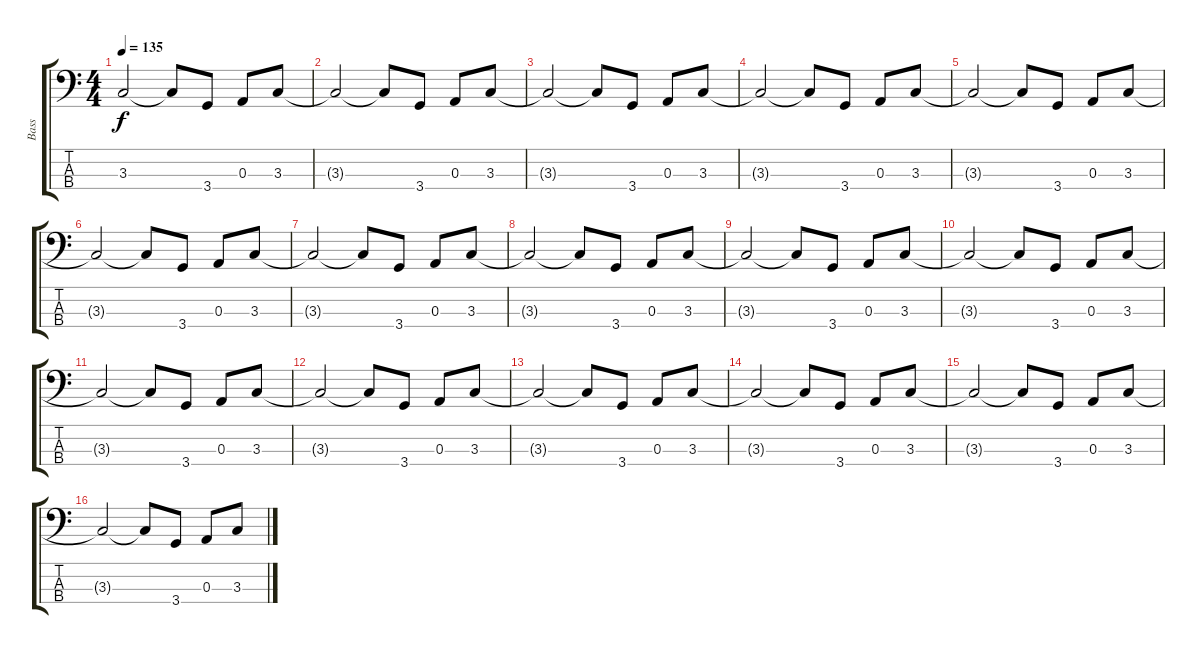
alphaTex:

\track ("Bass" "Bass") {instrument electricbassfinger}
\staff {score tabs}
\tuning (G2 D2 A1 E1) {hide}
\ts (4 4)
\tempo 135
\clef f4
\ks c
3.3{t}.2{dy f} 3.3{t}.8 3.4.8 0.3.8 3.3.8 |
3.3{t}.2 3.3{t}.8 3.4.8 0.3.8 3.3.8 |
3.3{t}.2 3.3{t}.8 3.4.8 0.3.8 3.3.8 |
3.3{t}.2 3.3{t}.8 3.4.8 0.3.8 3.3.8 |
3.3{t}.2 3.3{t}.8 3.4.8 0.3.8 3.3.8 |
3.3{t}.2 3.3{t}.8 3.4.8 0.3.8 3.3.8 |
3.3{t}.2 3.3{t}.8 3.4.8 0.3.8 3.3.8 |
3.3{t}.2 3.3{t}.8 3.4.8 0.3.8 3.3.8 |
3.3{t}.2 3.3{t}.8 3.4.8 0.3.8 3.3.8 |
3.3{t}.2 3.3{t}.8 3.4.8 0.3.8 3.3.8 |
3.3{t}.2 3.3{t}.8 3.4.8 0.3.8 3.3.8 |
3.3{t}.2 3.3{t}.8 3.4.8 0.3.8 3.3.8 |
3.3{t}.2 3.3{t}.8 3.4.8 0.3.8 3.3.8 |
3.3{t}.2 3.3{t}.8 3.4.8 0.3.8 3.3.8 |
3.3{t}.2 3.3{t}.8 3.4.8 0.3.8 3.3.8 |
3.3{t}.2 3.3{t}.8 3.4.8 0.3.8 3.3.8
